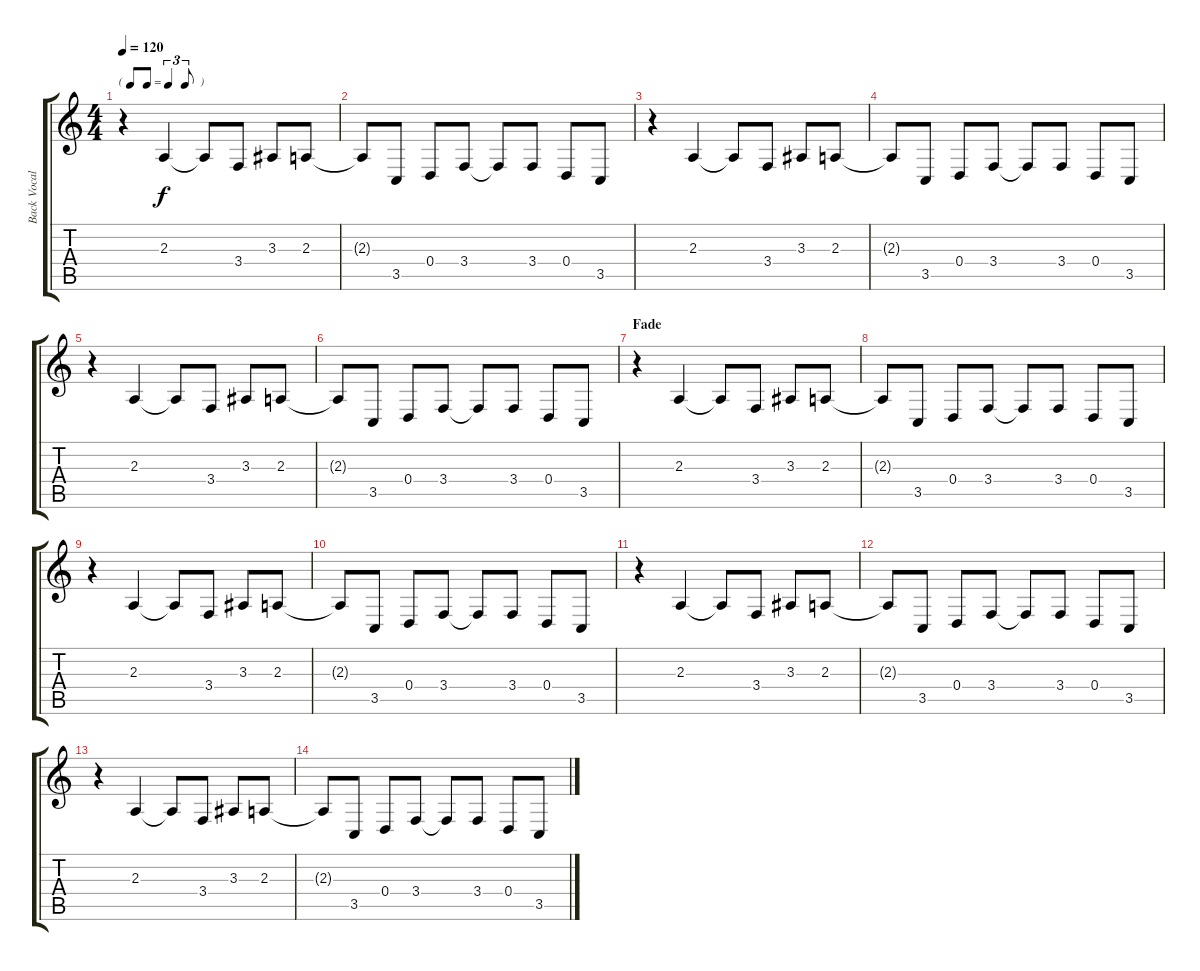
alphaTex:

\track ("Back Vocals" "Back Vocal") {instrument violin}
\staff {score tabs}
\tuning (E4 B3 G3 D3 A2 E2) {hide}
\ts (4 4)
\tf triplet8th
\tempo 120
\clef g2
\ks c
r.4{dy f} 2.3.4 2.3{t}.8 3.4.8 3.3.8 2.3.8 |
2.3{t}.8 3.5.8 0.4.8 3.4.8 3.4{t}.8 3.4.8 0.4.8 3.5.8 |
r.4 2.3.4 2.3{t}.8 3.4.8 3.3.8 2.3.8 |
2.3{t}.8 3.5.8 0.4.8 3.4.8 3.4{t}.8 3.4.8 0.4.8 3.5.8 |
r.4 2.3.4 2.3{t}.8 3.4.8 3.3.8 2.3.8 |
2.3{t}.8 3.5.8 0.4.8 3.4.8 3.4{t}.8 3.4.8 0.4.8 3.5.8 |
\section ("" "Fade")
r.4{volume 13} 2.3.4 2.3{t}.8 3.4.8 3.3.8 2.3.8 |
2.3{t}.8{volume 12} 3.5.8 0.4.8 3.4.8 3.4{t}.8 3.4.8 0.4.8 3.5.8 |
r.4{volume 10} 2.3.4 2.3{t}.8 3.4.8 3.3.8 2.3.8 |
2.3{t}.8{volume 8} 3.5.8 0.4.8 3.4.8 3.4{t}.8 3.4.8 0.4.8 3.5.8 |
r.4{volume 6} 2.3.4 2.3{t}.8 3.4.8 3.3.8 2.3.8 |
2.3{t}.8{volume 4} 3.5.8 0.4.8 3.4.8 3.4{t}.8 3.4.8 0.4.8 3.5.8 |
r.4{volume 2} 2.3.4 2.3{t}.8 3.4.8 3.3.8 2.3.8 |
2.3{t}.8 3.5.8 0.4.8 3.4.8 3.4{t}.8 3.4.8 0.4.8 3.5.8
